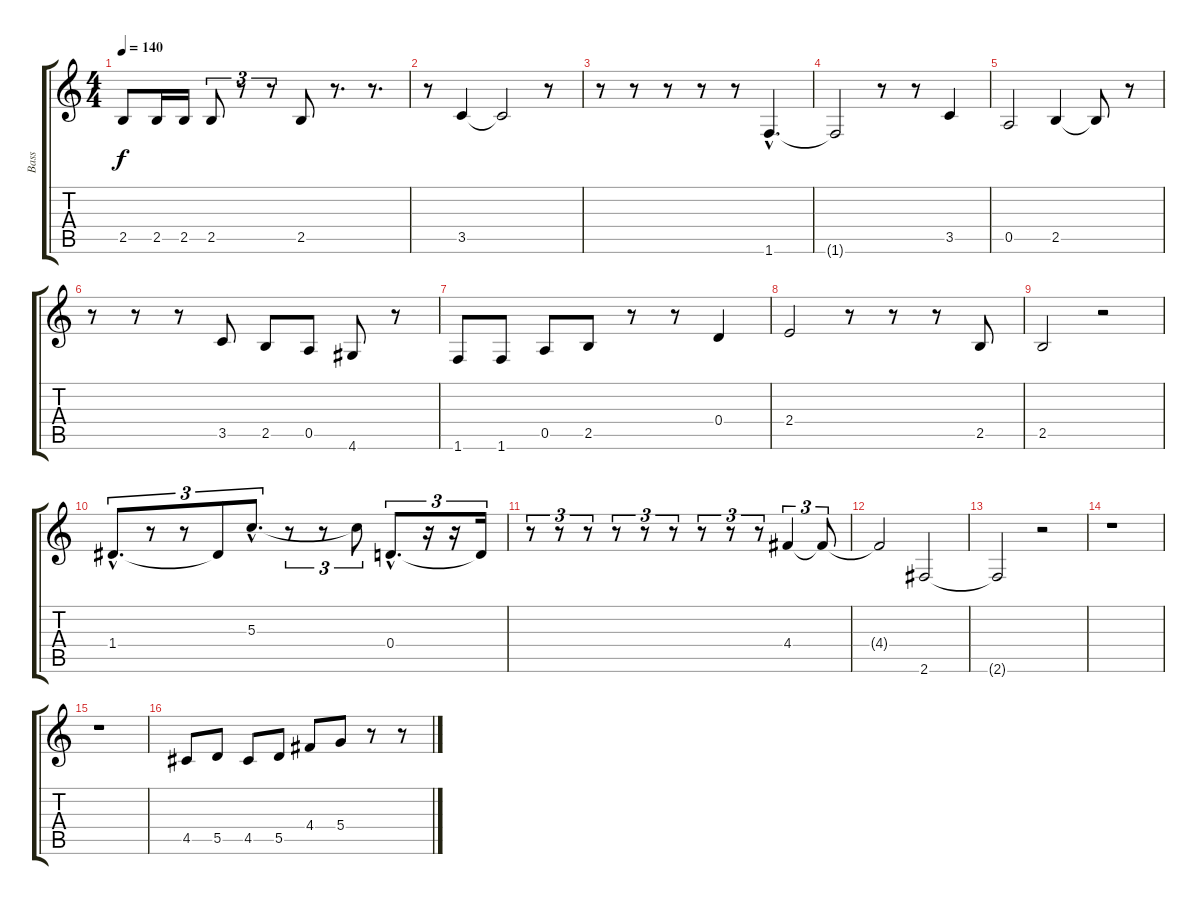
\track ("Bass" "Bass") {instrument electricbassfinger}
\staff {score tabs}
\tuning (E4 B3 G3 D3 A2 E2) {hide}
\ts (4 4)
\tempo 140
\clef g2
\ks c
2.5.8{dy f} 2.5.16 2.5.16 2.5.8{tu (3 2)} r.8{tu (3 2)} r.8{tu (3 2)} 2.5.8 r.8{d} r.8{d} |
r.8 3.5.4 3.5{t}.2 r.8 |
r.8 r.8 r.8 r.8 r.8 1.6{hac}.4{d} |
1.6{t}.2 r.8 r.8 3.5.4 |
0.5.2 2.5.4 2.5{t}.8 r.8 |
r.8 r.8 r.8 3.5.8 2.5.8 0.5.8 4.6.8 r.8 |
1.6.8 1.6.8 0.5.8 2.5.8 r.8 r.8 0.4.4 |
2.4.2 r.8 r.8 r.8 2.5.8 |
2.5.2 r.2 |
1.4{hac}.8{d tu (3 2)} r.8{tu (3 2)} r.8{tu (3 2)} 1.4{t}.8{tu (3 2)} 5.3{hac}.8{d tu (3 2)} r.8{tu (3 2)} r.8{tu (3 2)} 5.3{t}.8{tu (3 2)} 0.4{hac}.8{d tu (3 2)} r.16{tu (3 2)} r.16{tu (3 2)} 0.4{t}.16{tu (3 2)} |
r.8{tu (3 2)} r.8{tu (3 2)} r.8{tu (3 2)} r.8{tu (3 2)} r.8{tu (3 2)} r.8{tu (3 2)} r.8{tu (3 2)} r.8{tu (3 2)} r.8{tu (3 2)} 4.4.4{tu (3 2)} 4.4{t}.8{tu (3 2)} |
4.4{t}.2 2.6.2 |
2.6{t}.2 r.2 |
r.1 |
r.1 |
4.5.8 5.5.8 4.5.8 5.5.8 4.4.8 5.4.8 r.8 r.8
